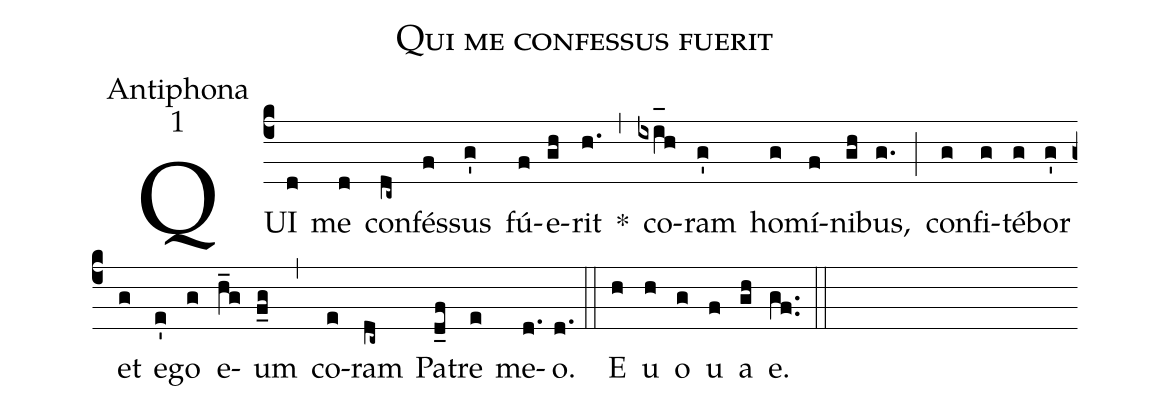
name:Qui me confessus fuerit;
office-part:Antiphona;
mode:1;
%%
(c4) QUI(d) me(d) con(dc~)fés(f)sus(g') fú(f)e(gh)rit(h.) *(,) co(ixi_[oh:h]h)ram(g') ho(g)mí(f)ni(gh)bus,(g.) (;) con(g)fi(g)té(g)bor(g') et(g) e(e')go(g) e(h_g)um(f_g) (,) co(e)ram(dc~) Pa(d_f)tre(e) me(d.)o.(d.) (::) <eu>E(h) u(h) o(g) u(f) a(gh) e.</eu>(gf..) (::)
